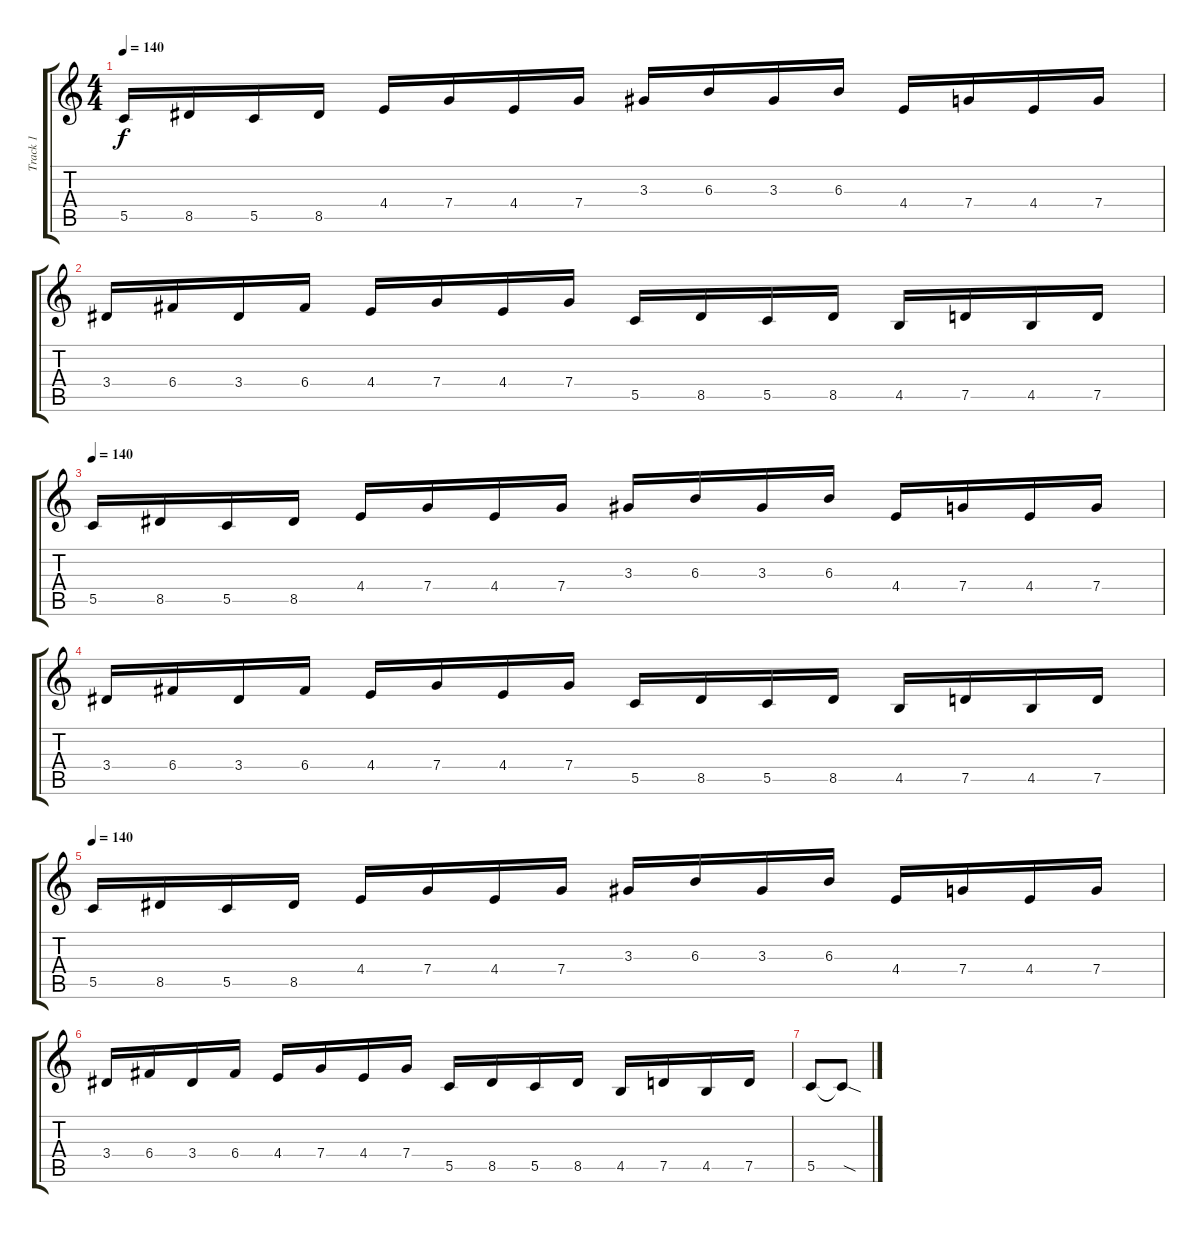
\track ("Track 1" "Track 1") {instrument distortionguitar}
\staff {score tabs}
\tuning (D4 A3 F3 C3 G2 C2) {hide}
\ts (4 4)
\tempo 140
\clef g2
\ks c
5.5.16{dy f} 8.5.16 5.5.16 8.5.16 4.4.16 7.4.16 4.4.16 7.4.16 3.3.16 6.3.16 3.3.16 6.3.16 4.4.16 7.4.16 4.4.16 7.4.16 |
3.4.16 6.4.16 3.4.16 6.4.16 4.4.16 7.4.16 4.4.16 7.4.16 5.5.16 8.5.16 5.5.16 8.5.16 4.5.16 7.5.16 4.5.16 7.5.16 |
\tempo 140
5.5.16 8.5.16 5.5.16 8.5.16 4.4.16 7.4.16 4.4.16 7.4.16 3.3.16 6.3.16 3.3.16 6.3.16 4.4.16 7.4.16 4.4.16 7.4.16 |
3.4.16 6.4.16 3.4.16 6.4.16 4.4.16 7.4.16 4.4.16 7.4.16 5.5.16 8.5.16 5.5.16 8.5.16 4.5.16 7.5.16 4.5.16 7.5.16 |
\tempo 140
5.5.16 8.5.16 5.5.16 8.5.16 4.4.16 7.4.16 4.4.16 7.4.16 3.3.16 6.3.16 3.3.16 6.3.16 4.4.16 7.4.16 4.4.16 7.4.16 |
3.4.16 6.4.16 3.4.16 6.4.16 4.4.16 7.4.16 4.4.16 7.4.16 5.5.16 8.5.16 5.5.16 8.5.16 4.5.16 7.5.16 4.5.16 7.5.16 |
5.5.8 5.5{sod t}.8
